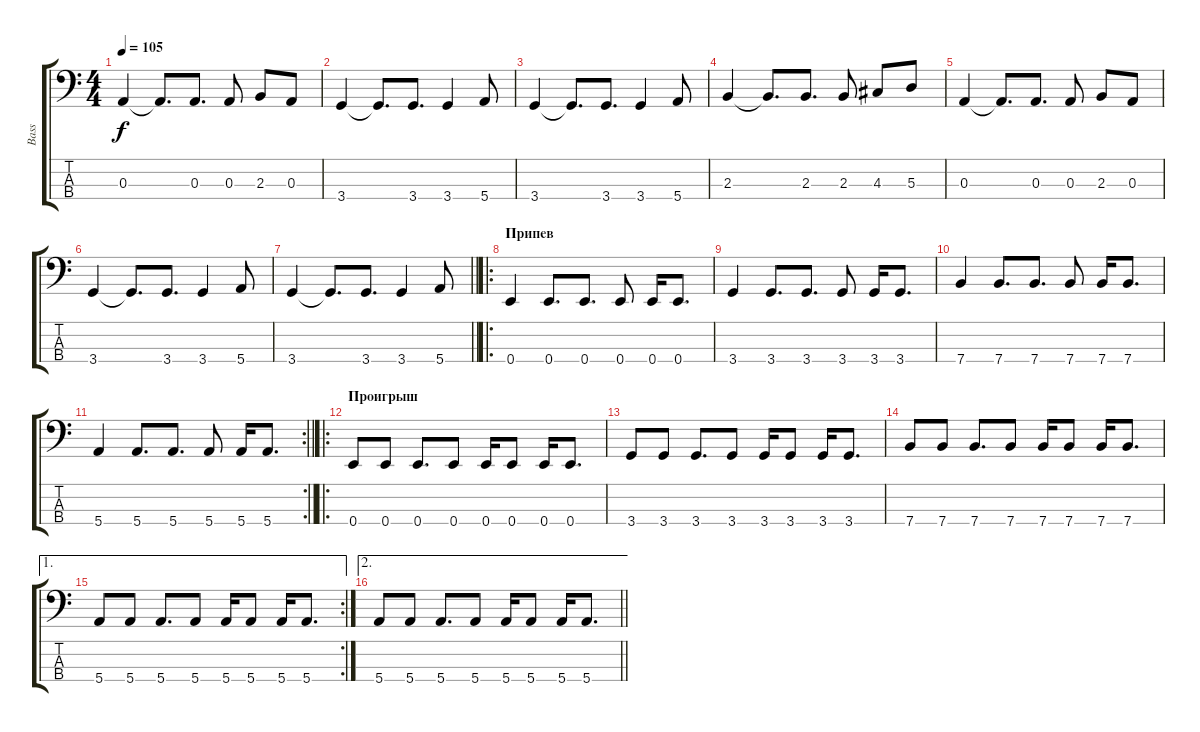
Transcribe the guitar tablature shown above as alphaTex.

\track ("Bass" "Bass") {instrument electricbassfinger}
\staff {score tabs}
\tuning (G2 D2 A1 E1) {hide}
\ts (4 4)
\tempo 105
\clef f4
\ks c
0.3.4{dy f} 0.3{t}.8{d} 0.3.8{d} 0.3.8 2.3.8 0.3.8 |
3.4.4 3.4{t}.8{d} 3.4.8{d} 3.4.4 5.4.8 |
3.4.4 3.4{t}.8{d} 3.4.8{d} 3.4.4 5.4.8 |
2.3.4 2.3{t}.8{d} 2.3.8{d} 2.3.8 4.3.8 5.3.8 |
0.3.4 0.3{t}.8{d} 0.3.8{d} 0.3.8 2.3.8 0.3.8 |
3.4.4 3.4{t}.8{d} 3.4.8{d} 3.4.4 5.4.8 |
\barLineRight lightlight
3.4.4 3.4{t}.8{d} 3.4.8{d} 3.4.4 5.4.8 |
\ro
\section ("" "Припев")
0.4.4 0.4.8{d} 0.4.8{d} 0.4.8 0.4.16 0.4.8{d} |
3.4.4 3.4.8{d} 3.4.8{d} 3.4.8 3.4.16 3.4.8{d} |
7.4.4 7.4.8{d} 7.4.8{d} 7.4.8 7.4.16 7.4.8{d} |
\rc 2
\barLineRight lightlight
5.4.4 5.4.8{d} 5.4.8{d} 5.4.8 5.4.16 5.4.8{d} |
\ro
\section ("" "Проигрыш")
0.4.8 0.4.8 0.4.8{d} 0.4.8 0.4.16 0.4.8 0.4.16 0.4.8{d} |
3.4.8 3.4.8 3.4.8{d} 3.4.8 3.4.16 3.4.8 3.4.16 3.4.8{d} |
7.4.8 7.4.8 7.4.8{d} 7.4.8 7.4.16 7.4.8 7.4.16 7.4.8{d} |
\ae 1
\rc 2
5.4.8 5.4.8 5.4.8{d} 5.4.8 5.4.16 5.4.8 5.4.16 5.4.8{d} |
\ae 2
\barLineRight lightlight
5.4.8 5.4.8 5.4.8{d} 5.4.8 5.4.16 5.4.8 5.4.16 5.4.8{d}
